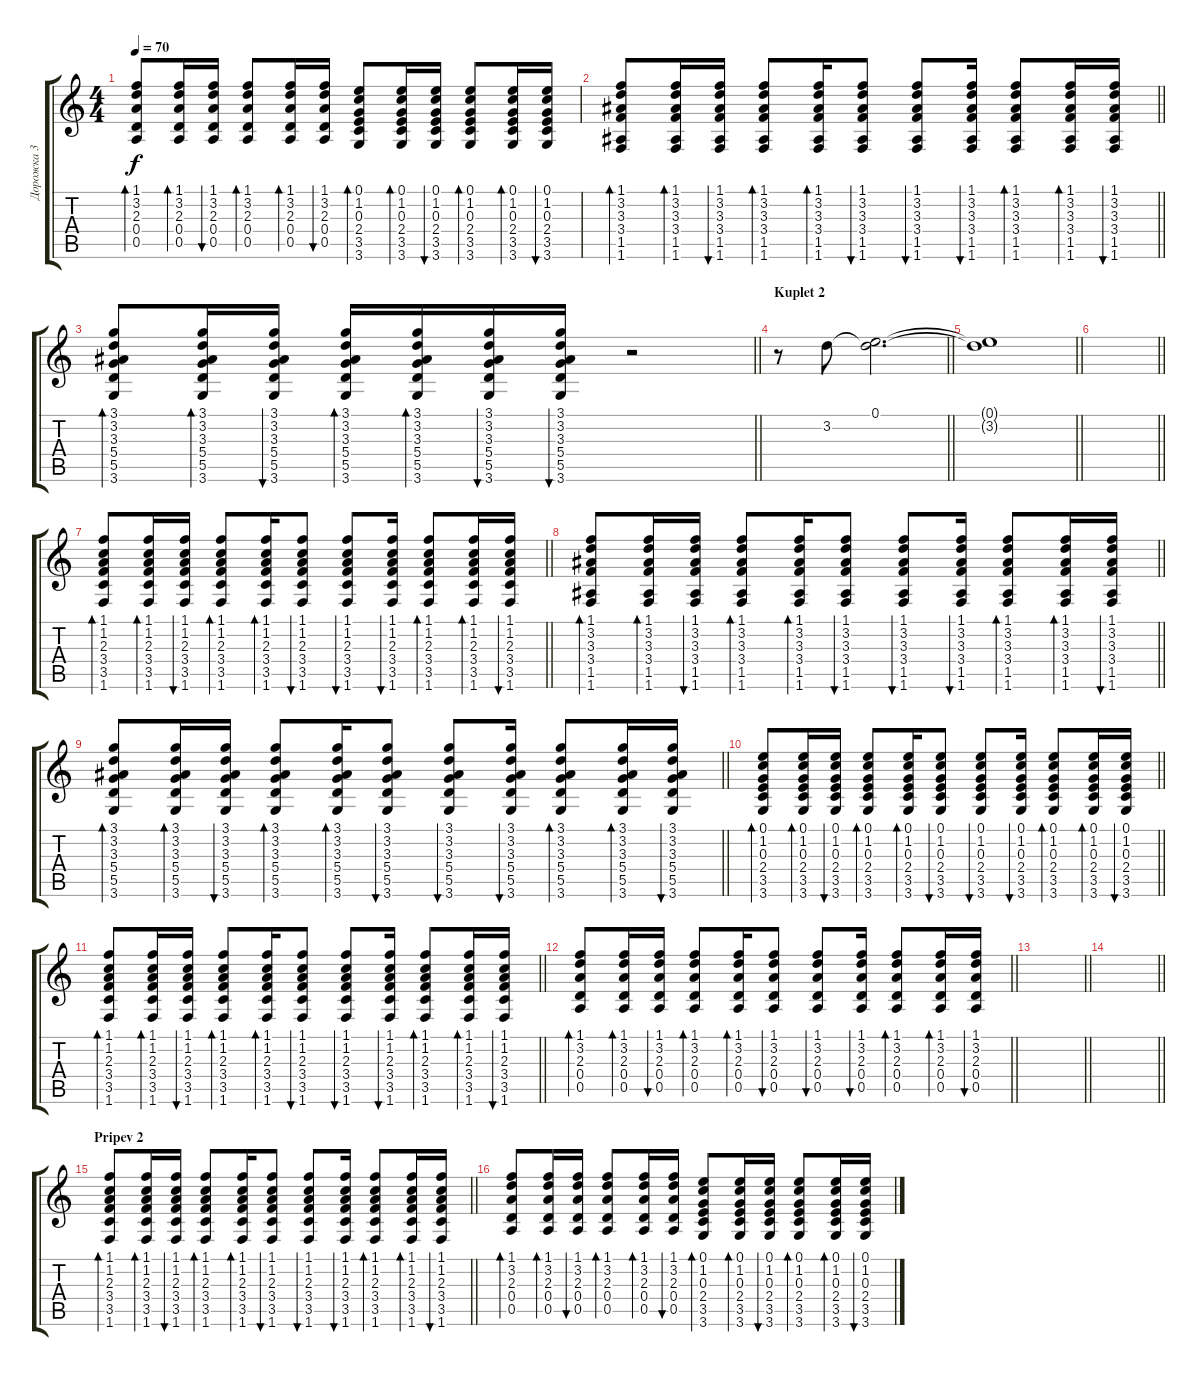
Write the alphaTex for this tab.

\track ("Дорожка 3" "Дорожка 3") {instrument acousticguitarsteel}
\staff {score tabs}
\tuning (E4 B3 G3 D3 A2 E2) {hide}
\ts (4 4)
\tempo 70
\clef g2
\ks c
(1.1 3.2 2.3 0.4 0.5).8{bd 30 dy f} (1.1 3.2 2.3 0.4 0.5).16{bd 30} (1.1 3.2 2.3 0.4 0.5).16{bu 30} (1.1 3.2 2.3 0.4 0.5).8{bd 30} (1.1 3.2 2.3 0.4 0.5).16{bd 30} (1.1 3.2 2.3 0.4 0.5).16{bu 30} (0.1 1.2 0.3 2.4 3.5 3.6).8{bd 30} (0.1 1.2 0.3 2.4 3.5 3.6).16{bd 30} (0.1 1.2 0.3 2.4 3.5 3.6).16{bu 30} (0.1 1.2 0.3 2.4 3.5 3.6).8{bd 30} (0.1 1.2 0.3 2.4 3.5 3.6).16{bd 30} (0.1 1.2 0.3 2.4 3.5 3.6).16{bu 30} |
\barLineRight lightlight
(1.1 3.2 3.3 3.4 1.5 1.6).8{bd 30} (1.1 3.2 3.3 3.4 1.5 1.6).16{bd 30} (1.1 3.2 3.3 3.4 1.5 1.6).16{bu 30} (1.1 3.2 3.3 3.4 1.5 1.6).8{bd 30} (1.1 3.2 3.3 3.4 1.5 1.6).16{bd 30} (1.1 3.2 3.3 3.4 1.5 1.6).8{bu 30} (1.1 3.2 3.3 3.4 1.5 1.6).8{bu 30} (1.1 3.2 3.3 3.4 1.5 1.6).16{bu 30} (1.1 3.2 3.3 3.4 1.5 1.6).8{bd 30} (1.1 3.2 3.3 3.4 1.5 1.6).16{bd 30} (1.1 3.2 3.3 3.4 1.5 1.6).16{bu 30} |
\barLineRight lightlight
(3.1 3.2 3.3 5.4 5.5 3.6).8{bd 30} (3.1 3.2 3.3 5.4 5.5 3.6).16{bd 30} (3.1 3.2 3.3 5.4 5.5 3.6).16{bu 30} (3.1 3.2 3.3 5.4 5.5 3.6).16{bd 30} (3.1 3.2 3.3 5.4 5.5 3.6).16{bd 30} (3.1 3.2 3.3 5.4 5.5 3.6).16{bu 30} (3.1 3.2 3.3 5.4 5.5 3.6).16{bu 30} r.2 |
\section ("" "Kuplet 2")
\barLineRight lightlight
r.8 3.2.8 (0.1 3.2{t}).2{d} |
\barLineRight lightlight
(0.1{t} 3.2{t}).1 |
\barLineRight lightlight
|
\barLineRight lightlight
(1.1 1.2 2.3 3.4 3.5 1.6).8{bd 30} (1.1 1.2 2.3 3.4 3.5 1.6).16{bd 30} (1.1 1.2 2.3 3.4 3.5 1.6).16{bu 30} (1.1 1.2 2.3 3.4 3.5 1.6).8{bd 30} (1.1 1.2 2.3 3.4 3.5 1.6).16{bd 30} (1.1 1.2 2.3 3.4 3.5 1.6).8{bu 30} (1.1 1.2 2.3 3.4 3.5 1.6).8{bu 30} (1.1 1.2 2.3 3.4 3.5 1.6).16{bu 30} (1.1 1.2 2.3 3.4 3.5 1.6).8{bd 30} (1.1 1.2 2.3 3.4 3.5 1.6).16{bd 30} (1.1 1.2 2.3 3.4 3.5 1.6).16{bu 30} |
\barLineRight lightlight
(1.1 3.2 3.3 3.4 1.5 1.6).8{bd 30} (1.1 3.2 3.3 3.4 1.5 1.6).16{bd 30} (1.1 3.2 3.3 3.4 1.5 1.6).16{bu 30} (1.1 3.2 3.3 3.4 1.5 1.6).8{bd 30} (1.1 3.2 3.3 3.4 1.5 1.6).16{bd 30} (1.1 3.2 3.3 3.4 1.5 1.6).8{bu 30} (1.1 3.2 3.3 3.4 1.5 1.6).8{bu 30} (1.1 3.2 3.3 3.4 1.5 1.6).16{bu 30} (1.1 3.2 3.3 3.4 1.5 1.6).8{bd 30} (1.1 3.2 3.3 3.4 1.5 1.6).16{bd 30} (1.1 3.2 3.3 3.4 1.5 1.6).16{bu 30} |
\barLineRight lightlight
(3.1 3.2 3.3 5.4 5.5 3.6).8{bd 30} (3.1 3.2 3.3 5.4 5.5 3.6).16{bd 30} (3.1 3.2 3.3 5.4 5.5 3.6).16{bu 30} (3.1 3.2 3.3 5.4 5.5 3.6).8{bd 30} (3.1 3.2 3.3 5.4 5.5 3.6).16{bd 30} (3.1 3.2 3.3 5.4 5.5 3.6).8{bu 30} (3.1 3.2 3.3 5.4 5.5 3.6).8{bu 30} (3.1 3.2 3.3 5.4 5.5 3.6).16{bu 30} (3.1 3.2 3.3 5.4 5.5 3.6).8{bd 30} (3.1 3.2 3.3 5.4 5.5 3.6).16{bd 30} (3.1 3.2 3.3 5.4 5.5 3.6).16{bu 30} |
\barLineRight lightlight
(0.1 1.2 0.3 2.4 3.5 3.6).8{bd 30} (0.1 1.2 0.3 2.4 3.5 3.6).16{bd 30} (0.1 1.2 0.3 2.4 3.5 3.6).16{bu 30} (0.1 1.2 0.3 2.4 3.5 3.6).8{bd 30} (0.1 1.2 0.3 2.4 3.5 3.6).16{bd 30} (0.1 1.2 0.3 2.4 3.5 3.6).8{bu 30} (0.1 1.2 0.3 2.4 3.5 3.6).8{bu 30} (0.1 1.2 0.3 2.4 3.5 3.6).16{bu 30} (0.1 1.2 0.3 2.4 3.5 3.6).8{bd 30} (0.1 1.2 0.3 2.4 3.5 3.6).16{bd 30} (0.1 1.2 0.3 2.4 3.5 3.6).16{bu 30} |
\barLineRight lightlight
(1.1 1.2 2.3 3.4 3.5 1.6).8{bd 30} (1.1 1.2 2.3 3.4 3.5 1.6).16{bd 30} (1.1 1.2 2.3 3.4 3.5 1.6).16{bu 30} (1.1 1.2 2.3 3.4 3.5 1.6).8{bd 30} (1.1 1.2 2.3 3.4 3.5 1.6).16{bd 30} (1.1 1.2 2.3 3.4 3.5 1.6).8{bu 30} (1.1 1.2 2.3 3.4 3.5 1.6).8{bu 30} (1.1 1.2 2.3 3.4 3.5 1.6).16{bu 30} (1.1 1.2 2.3 3.4 3.5 1.6).8{bd 30} (1.1 1.2 2.3 3.4 3.5 1.6).16{bd 30} (1.1 1.2 2.3 3.4 3.5 1.6).16{bu 30} |
\barLineRight lightlight
(1.1 3.2 2.3 0.4 0.5).8{bd 30} (1.1 3.2 2.3 0.4 0.5).16{bd 30} (1.1 3.2 2.3 0.4 0.5).16{bu 30} (1.1 3.2 2.3 0.4 0.5).8{bd 30} (1.1 3.2 2.3 0.4 0.5).16{bd 30} (1.1 3.2 2.3 0.4 0.5).8{bu 30} (1.1 3.2 2.3 0.4 0.5).8{bu 30} (1.1 3.2 2.3 0.4 0.5).16{bu 30} (1.1 3.2 2.3 0.4 0.5).8{bd 30} (1.1 3.2 2.3 0.4 0.5).16{bd 30} (1.1 3.2 2.3 0.4 0.5).16{bu 30} |
\barLineRight lightlight
|
\barLineRight lightlight
|
\section ("" "Pripev 2")
\barLineRight lightlight
(1.1 1.2 2.3 3.4 3.5 1.6).8{bd 30} (1.1 1.2 2.3 3.4 3.5 1.6).16{bd 30} (1.1 1.2 2.3 3.4 3.5 1.6).16{bu 30} (1.1 1.2 2.3 3.4 3.5 1.6).8{bd 30} (1.1 1.2 2.3 3.4 3.5 1.6).16{bd 30} (1.1 1.2 2.3 3.4 3.5 1.6).8{bu 30} (1.1 1.2 2.3 3.4 3.5 1.6).8{bu 30} (1.1 1.2 2.3 3.4 3.5 1.6).16{bu 30} (1.1 1.2 2.3 3.4 3.5 1.6).8{bd 30} (1.1 1.2 2.3 3.4 3.5 1.6).16{bd 30} (1.1 1.2 2.3 3.4 3.5 1.6).16{bu 30} |
(1.1 3.2 2.3 0.4 0.5).8{bd 30} (1.1 3.2 2.3 0.4 0.5).16{bd 30} (1.1 3.2 2.3 0.4 0.5).16{bu 30} (1.1 3.2 2.3 0.4 0.5).8{bd 30} (1.1 3.2 2.3 0.4 0.5).16{bd 30} (1.1 3.2 2.3 0.4 0.5).16{bu 30} (0.1 1.2 0.3 2.4 3.5 3.6).8{bd 30} (0.1 1.2 0.3 2.4 3.5 3.6).16{bd 30} (0.1 1.2 0.3 2.4 3.5 3.6).16{bu 30} (0.1 1.2 0.3 2.4 3.5 3.6).8{bd 30} (0.1 1.2 0.3 2.4 3.5 3.6).16{bd 30} (0.1 1.2 0.3 2.4 3.5 3.6).16{bu 30}
